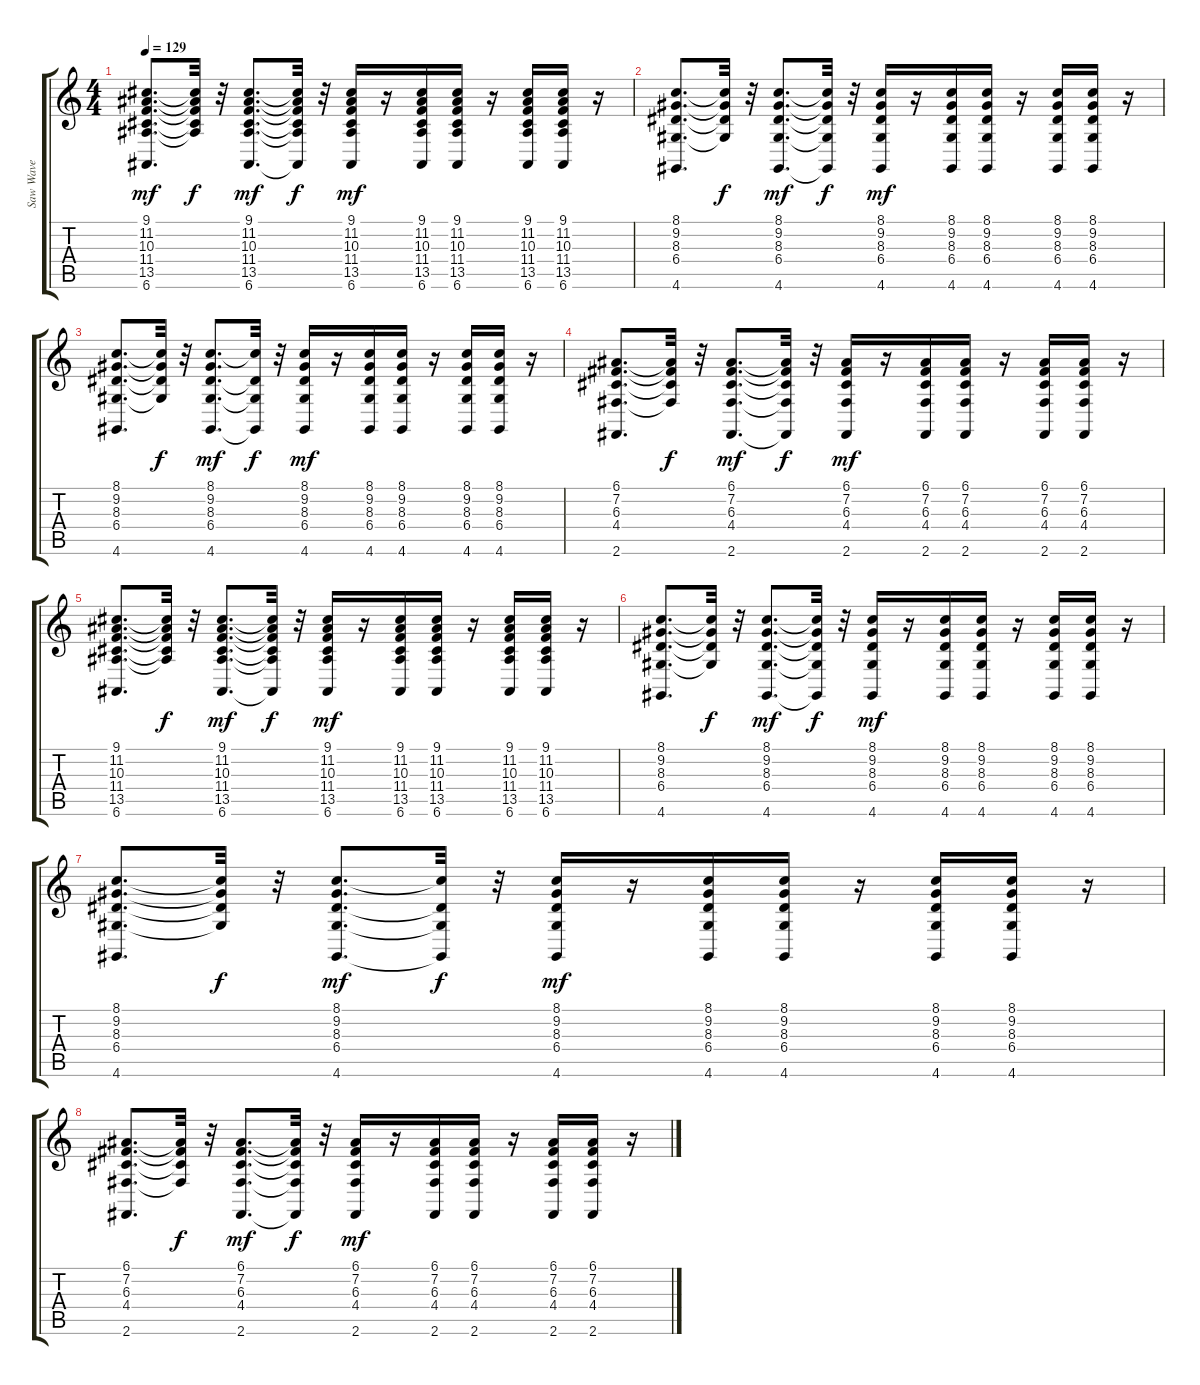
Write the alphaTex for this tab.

\track ("Saw Wave  " "Saw Wave  ") {instrument lead2sawtooth}
\staff {score tabs}
\tuning (E4 B3 G3 D3 A2 E2) {hide}
\ts (4 4)
\tempo 129
\clef g2
\ks c
(9.1 11.2 10.3 11.4 13.5 6.6).8{d dy mf} (9.1{t} 11.2{t} 10.3{t} 11.4{t} 13.5{t}).32{dy f} r.32 (9.1 11.2 10.3 11.4 13.5 6.6).8{d dy mf} (9.1{t} 11.2{t} 10.3{t} 11.4{t} 13.5{t} 6.6{t}).32{dy f} r.32 (9.1 11.2 10.3 11.4 13.5 6.6).16{dy mf} r.16 (9.1 11.2 10.3 11.4 13.5 6.6).16 (9.1 11.2 10.3 11.4 13.5 6.6).16 r.16 (9.1 11.2 10.3 11.4 13.5 6.6).16 (9.1 11.2 10.3 11.4 13.5 6.6).16 r.16 |
(8.1 9.2 8.3 6.4 4.6).8{d} (8.1{t} 9.2{t} 8.3{t} 6.4{t}).32{dy f} r.32 (8.1 9.2 8.3 6.4 4.6).8{d dy mf} (8.1{t} 9.2{t} 8.3{t} 6.4{t} 4.6{t}).32{dy f} r.32 (8.1 9.2 8.3 6.4 4.6).16{dy mf} r.16 (8.1 9.2 8.3 6.4 4.6).16 (8.1 9.2 8.3 6.4 4.6).16 r.16 (8.1 9.2 8.3 6.4 4.6).16 (8.1 9.2 8.3 6.4 4.6).16 r.16 |
(8.1 9.2 8.3 6.4 4.6).8{d} (8.1{t} 9.2{t} 8.3{t} 6.4{t}).32{dy f} r.32 (8.1 9.2 8.3 6.4 4.6).8{d dy mf} (8.1{t} 8.3{t} 6.4{t} 4.6{t}).32{dy f} r.32 (8.1 9.2 8.3 6.4 4.6).16{dy mf} r.16 (8.1 9.2 8.3 6.4 4.6).16 (8.1 9.2 8.3 6.4 4.6).16 r.16 (8.1 9.2 8.3 6.4 4.6).16 (8.1 9.2 8.3 6.4 4.6).16 r.16 |
(6.1 7.2 6.3 4.4 2.6).8{d} (6.1{t} 7.2{t} 6.3{t} 4.4{t}).32{dy f} r.32 (6.1 7.2 6.3 4.4 2.6).8{d dy mf} (6.1{t} 7.2{t} 6.3{t} 4.4{t} 2.6{t}).32{dy f} r.32 (6.1 7.2 6.3 4.4 2.6).16{dy mf} r.16 (6.1 7.2 6.3 4.4 2.6).16 (6.1 7.2 6.3 4.4 2.6).16 r.16 (6.1 7.2 6.3 4.4 2.6).16 (6.1 7.2 6.3 4.4 2.6).16 r.16 |
(9.1 11.2 10.3 11.4 13.5 6.6).8{d} (9.1{t} 11.2{t} 10.3{t} 11.4{t} 13.5{t}).32{dy f} r.32 (9.1 11.2 10.3 11.4 13.5 6.6).8{d dy mf} (9.1{t} 11.2{t} 10.3{t} 11.4{t} 13.5{t} 6.6{t}).32{dy f} r.32 (9.1 11.2 10.3 11.4 13.5 6.6).16{dy mf} r.16 (9.1 11.2 10.3 11.4 13.5 6.6).16 (9.1 11.2 10.3 11.4 13.5 6.6).16 r.16 (9.1 11.2 10.3 11.4 13.5 6.6).16 (9.1 11.2 10.3 11.4 13.5 6.6).16 r.16 |
(8.1 9.2 8.3 6.4 4.6).8{d} (8.1{t} 9.2{t} 8.3{t} 6.4{t}).32{dy f} r.32 (8.1 9.2 8.3 6.4 4.6).8{d dy mf} (8.1{t} 9.2{t} 8.3{t} 6.4{t} 4.6{t}).32{dy f} r.32 (8.1 9.2 8.3 6.4 4.6).16{dy mf} r.16 (8.1 9.2 8.3 6.4 4.6).16 (8.1 9.2 8.3 6.4 4.6).16 r.16 (8.1 9.2 8.3 6.4 4.6).16 (8.1 9.2 8.3 6.4 4.6).16 r.16 |
(8.1 9.2 8.3 6.4 4.6).8{d} (8.1{t} 9.2{t} 8.3{t} 6.4{t}).32{dy f} r.32 (8.1 9.2 8.3 6.4 4.6).8{d dy mf} (8.1{t} 8.3{t} 6.4{t} 4.6{t}).32{dy f} r.32 (8.1 9.2 8.3 6.4 4.6).16{dy mf} r.16 (8.1 9.2 8.3 6.4 4.6).16 (8.1 9.2 8.3 6.4 4.6).16 r.16 (8.1 9.2 8.3 6.4 4.6).16 (8.1 9.2 8.3 6.4 4.6).16 r.16 |
(6.1 7.2 6.3 4.4 2.6).8{d} (6.1{t} 7.2{t} 6.3{t} 4.4{t}).32{dy f} r.32 (6.1 7.2 6.3 4.4 2.6).8{d dy mf} (6.1{t} 7.2{t} 6.3{t} 4.4{t} 2.6{t}).32{dy f} r.32 (6.1 7.2 6.3 4.4 2.6).16{dy mf} r.16 (6.1 7.2 6.3 4.4 2.6).16 (6.1 7.2 6.3 4.4 2.6).16 r.16 (6.1 7.2 6.3 4.4 2.6).16 (6.1 7.2 6.3 4.4 2.6).16 r.16
